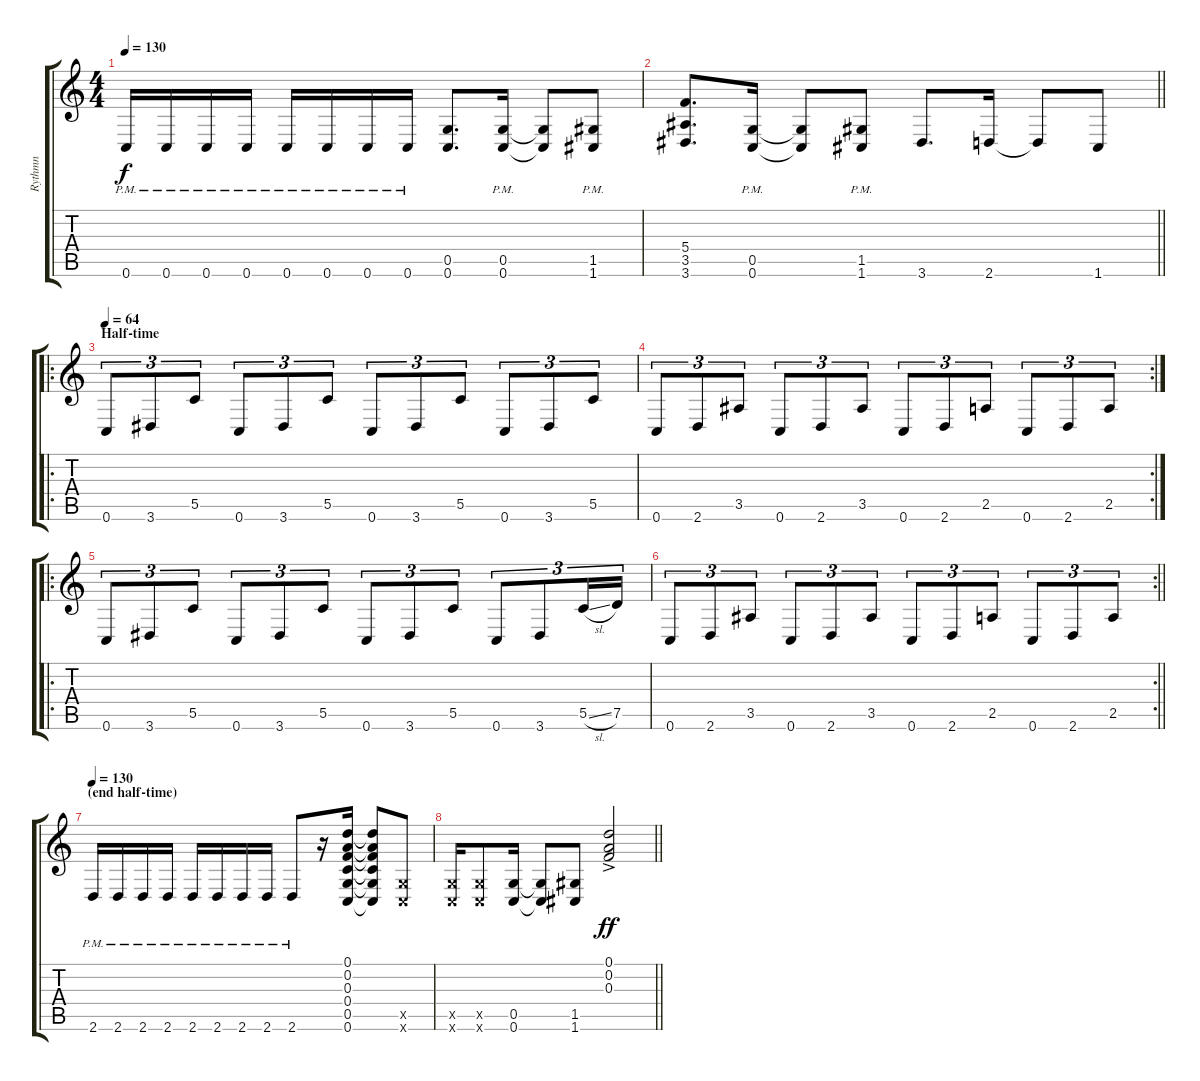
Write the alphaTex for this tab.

\track ("Rythmn" "Rythmn") {instrument distortionguitar}
\staff {score tabs}
\tuning (D4 A3 F3 C3 G2 C2) {hide}
\ts (4 4)
\tempo 130
\clef g2
\ks c
0.6{pm}.16{dy f} 0.6{pm}.16 0.6{pm}.16 0.6{pm}.16 0.6{pm}.16 0.6{pm}.16 0.6{pm}.16 0.6{pm}.16 (0.5 0.6).8{d} (0.5 0.6{pm}).16 (0.5{t} 0.6{t}).8 (1.5 1.6{pm}).8 |
\barLineRight lightlight
(5.4 3.5 3.6).8{d} (0.5 0.6{pm}).16 (0.5{t} 0.6{t}).8 (1.5 1.6{pm}).8 3.6.8{d} 2.6.16 2.6{t}.8 1.6.8 |
\ro
\section ("" "Half-time")
\tempo 64
0.6.8{tu (3 2)} 3.6.8{tu (3 2)} 5.5.8{tu (3 2)} 0.6.8{tu (3 2)} 3.6.8{tu (3 2)} 5.5.8{tu (3 2)} 0.6.8{tu (3 2)} 3.6.8{tu (3 2)} 5.5.8{tu (3 2)} 0.6.8{tu (3 2)} 3.6.8{tu (3 2)} 5.5.8{tu (3 2)} |
\rc 2
0.6.8{tu (3 2)} 2.6.8{tu (3 2)} 3.5.8{tu (3 2)} 0.6.8{tu (3 2)} 2.6.8{tu (3 2)} 3.5.8{tu (3 2)} 0.6.8{tu (3 2)} 2.6.8{tu (3 2)} 2.5.8{tu (3 2)} 0.6.8{tu (3 2)} 2.6.8{tu (3 2)} 2.5.8{tu (3 2)} |
\ro
0.6.8{tu (3 2)} 3.6.8{tu (3 2)} 5.5.8{tu (3 2)} 0.6.8{tu (3 2)} 3.6.8{tu (3 2)} 5.5.8{tu (3 2)} 0.6.8{tu (3 2)} 3.6.8{tu (3 2)} 5.5.8{tu (3 2)} 0.6.8{tu (3 2)} 3.6.8{tu (3 2)} 5.5{sl}.16{tu (3 2)} 7.5.16{tu (3 2)} |
\rc 2
\barLineRight lightlight
0.6.8{tu (3 2)} 2.6.8{tu (3 2)} 3.5.8{tu (3 2)} 0.6.8{tu (3 2)} 2.6.8{tu (3 2)} 3.5.8{tu (3 2)} 0.6.8{tu (3 2)} 2.6.8{tu (3 2)} 2.5.8{tu (3 2)} 0.6.8{tu (3 2)} 2.6.8{tu (3 2)} 2.5.8{tu (3 2)} |
\section ("" "(end half-time)")
\tempo 130
2.6{pm}.16 2.6{pm}.16 2.6{pm}.16 2.6{pm}.16 2.6{pm}.16 2.6{pm}.16 2.6{pm}.16 2.6{pm}.16 2.6{pm}.8 r.16 (0.1 0.2 0.3 0.4 0.5 0.6).16 (0.1{t} 0.2{t} 0.3{t} 0.4{t} 0.5{t} 0.6{t}).8 (0.5{x} 0.6{x}).8 |
\barLineRight lightlight
(0.5{x} 0.6{x}).16 (0.5{x} 0.6{x}).8 (0.5 0.6).16 (0.5{t} 0.6{t}).8 (1.5 1.6).8 (0.1 0.2 0.3{ac}).2{dy ff}
